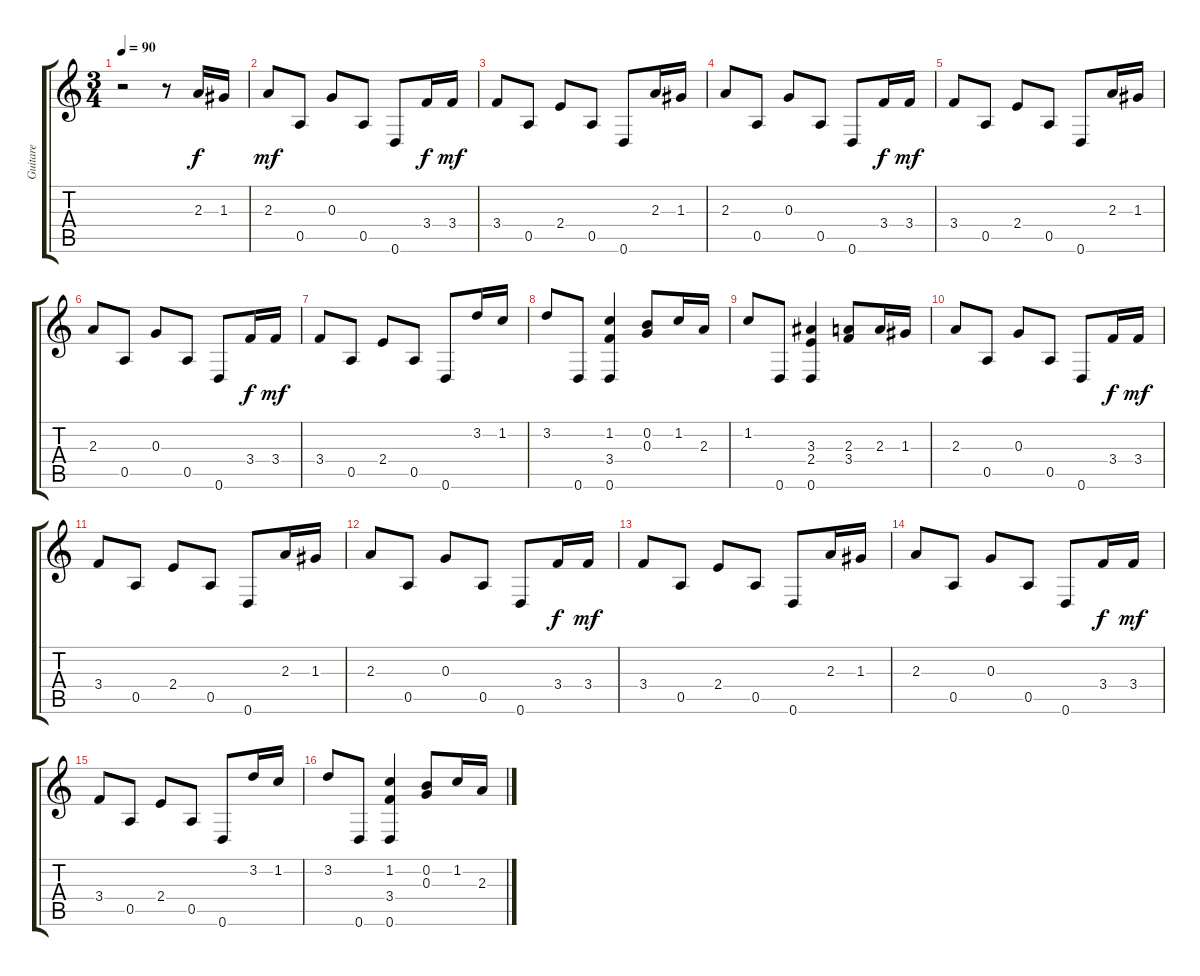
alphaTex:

\track ("Guitare" "Guitare") {instrument acousticguitarnylon}
\staff {score tabs}
\tuning (E4 B3 G3 D3 A2 D2) {hide}
\ts (3 4)
\tempo 90
\clef g2
\ks c
r.2{dy f instrument acousticguitarnylon} r.8 2.3.16 1.3.16 |
2.3.8{dy mf} 0.5.8 0.3.8 0.5.8 0.6.8 3.4.16{dy f} 3.4.16{dy mf} |
3.4.8 0.5.8 2.4.8 0.5.8 0.6.8 2.3.16 1.3.16 |
2.3.8 0.5.8 0.3.8 0.5.8 0.6.8 3.4.16{dy f} 3.4.16{dy mf} |
3.4.8 0.5.8 2.4.8 0.5.8 0.6.8 2.3.16 1.3.16 |
2.3.8 0.5.8 0.3.8 0.5.8 0.6.8 3.4.16{dy f} 3.4.16{dy mf} |
3.4.8 0.5.8 2.4.8 0.5.8 0.6.8 3.2.16 1.2.16 |
3.2.8 0.6.8 (1.2 3.4 0.6).4 (0.2 0.3).8 1.2.16 2.3.16 |
1.2.8 0.6.8 (3.3 2.4 0.6).4 (2.3 3.4).8 2.3.16 1.3.16 |
2.3.8 0.5.8 0.3.8 0.5.8 0.6.8 3.4.16{dy f} 3.4.16{dy mf} |
3.4.8 0.5.8 2.4.8 0.5.8 0.6.8 2.3.16 1.3.16 |
2.3.8 0.5.8 0.3.8 0.5.8 0.6.8 3.4.16{dy f} 3.4.16{dy mf} |
3.4.8 0.5.8 2.4.8 0.5.8 0.6.8 2.3.16 1.3.16 |
2.3.8 0.5.8 0.3.8 0.5.8 0.6.8 3.4.16{dy f} 3.4.16{dy mf} |
3.4.8 0.5.8 2.4.8 0.5.8 0.6.8 3.2.16 1.2.16 |
3.2.8 0.6.8 (1.2 3.4 0.6).4 (0.2 0.3).8 1.2.16 2.3.16
